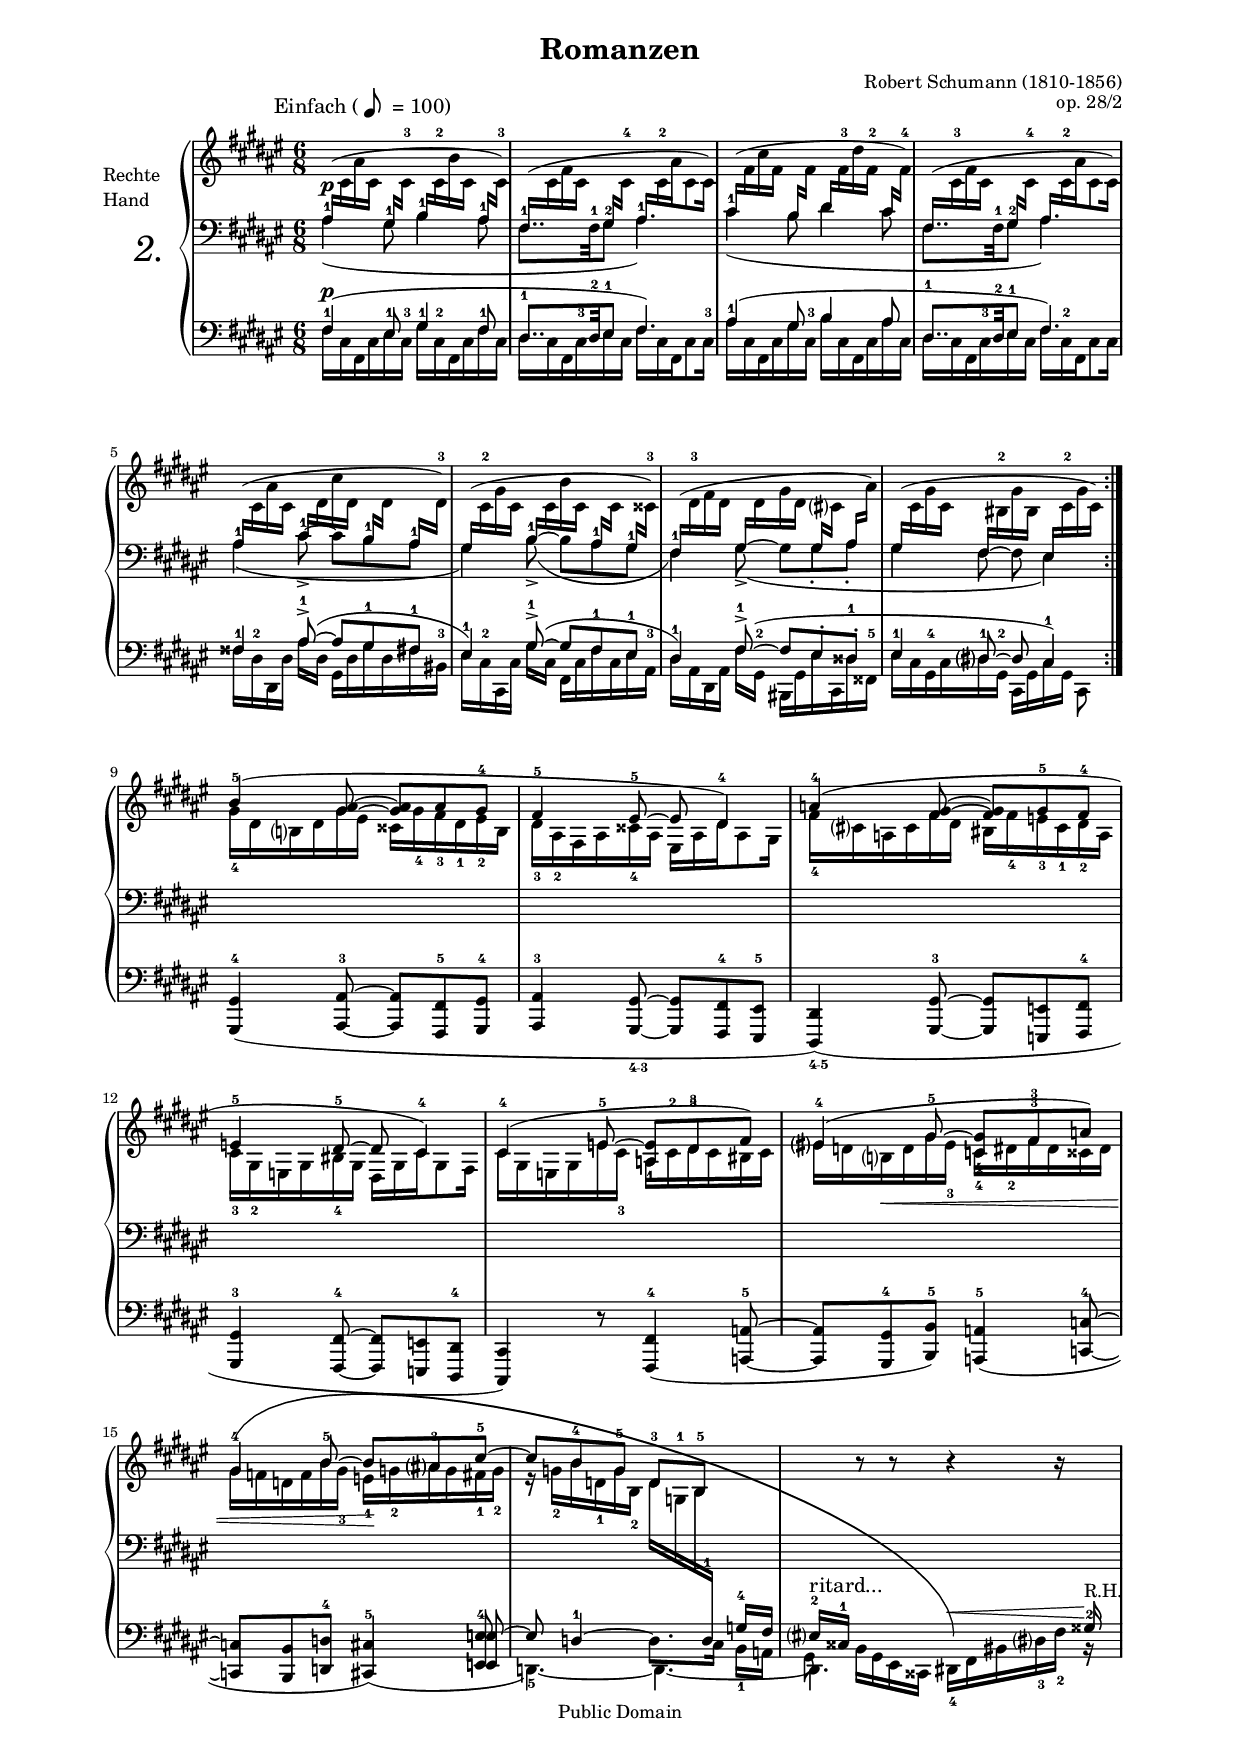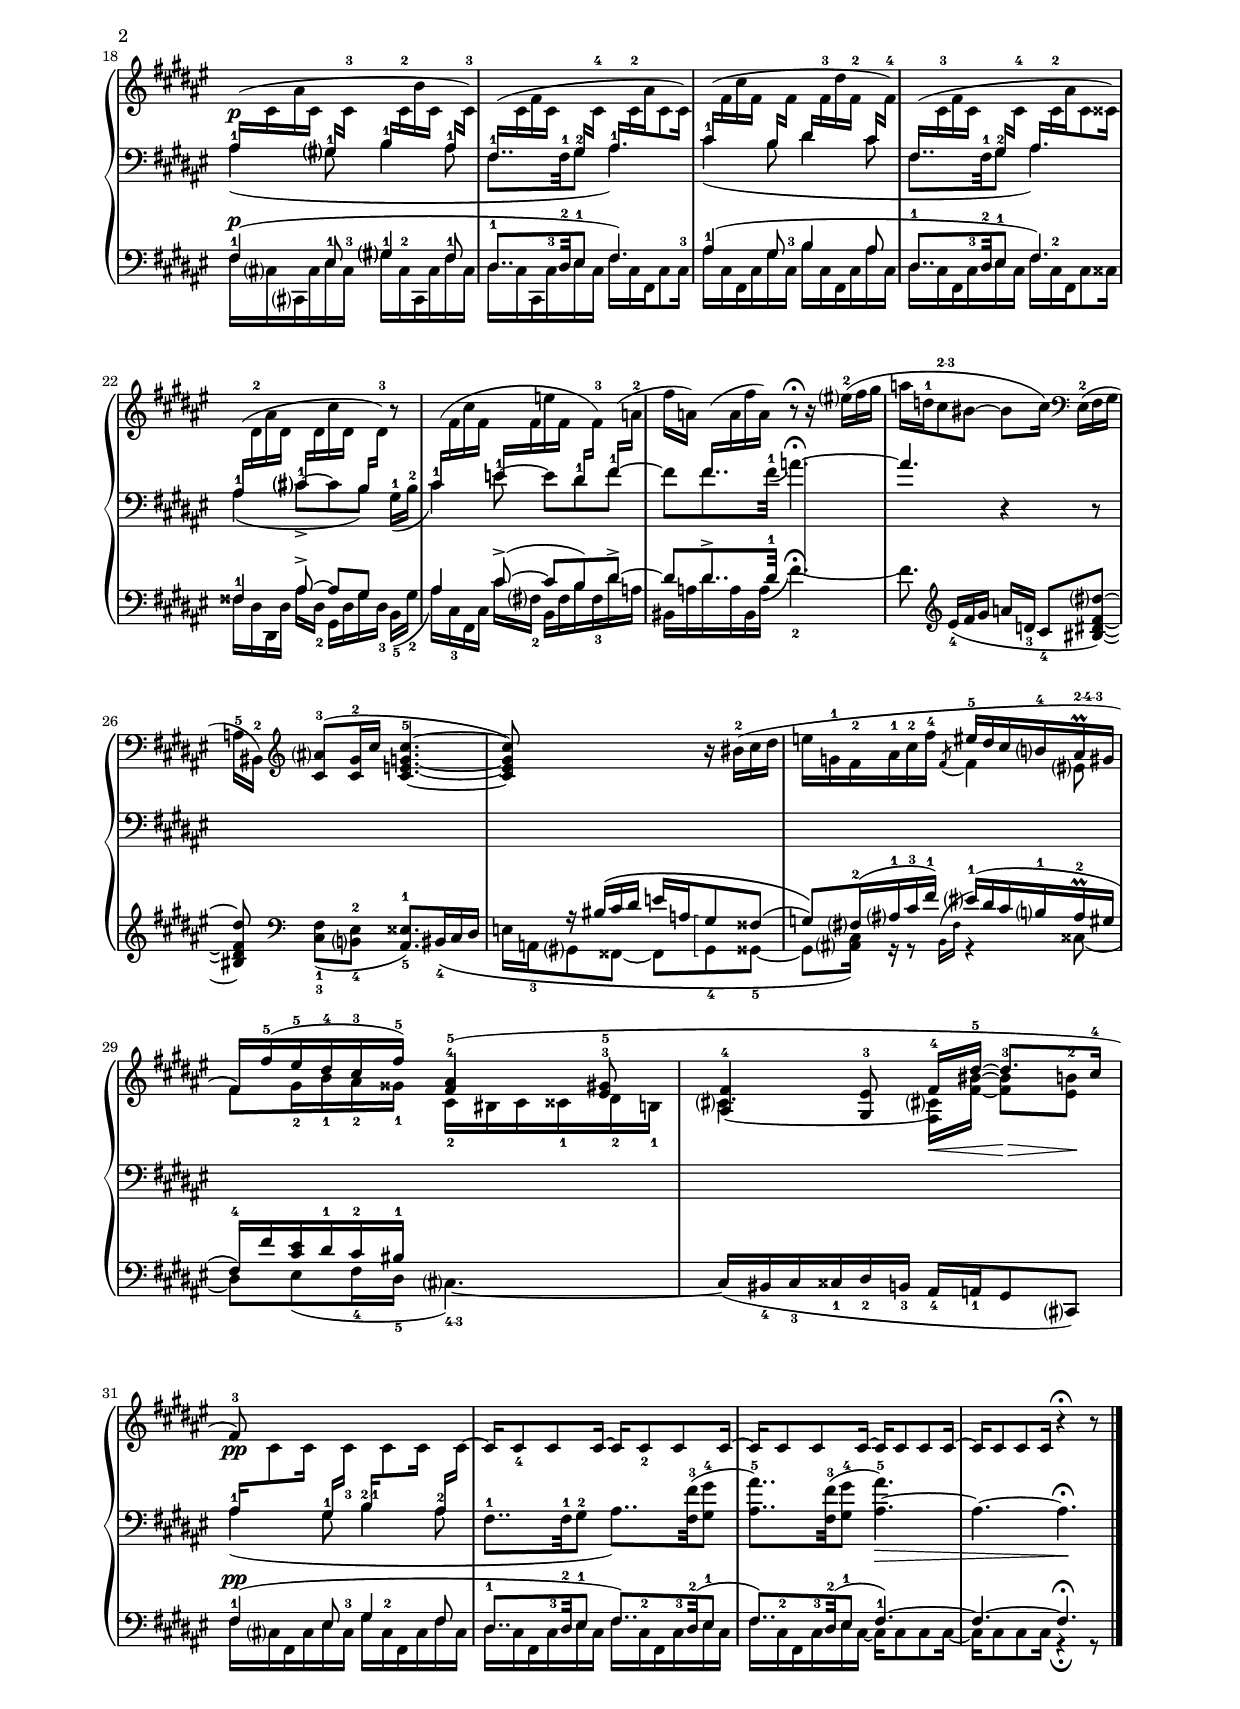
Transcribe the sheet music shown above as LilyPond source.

% NOT FINISHED!!!!

\include "deutsch.ly"

#(set-global-staff-size 16)

\version "2.10.0"

\header {
  title = "Romanzen"
  opus = "op. 28/2"
  composer = "Robert Schumann (1810-1856)"
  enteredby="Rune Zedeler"
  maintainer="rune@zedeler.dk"
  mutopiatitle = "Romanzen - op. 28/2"
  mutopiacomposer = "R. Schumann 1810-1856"
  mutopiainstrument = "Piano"
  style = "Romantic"
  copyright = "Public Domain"
}

u = { \change Staff = up  \stemDown }
m = { \change Staff = mid  \stemUp  }

%
% d = .. complains about note names.
% 
#(define d  #{ \change Staff = down  \stemUp #})

forcedBreak = \break

global =  { \key fis \major \time 6/8
  \set Score.beatLength =  #(ly:make-moment 3 8)
  \repeat volta 2 { s2.*8 } s2.*26 \bar "|."
}

righta =  \transpose c cis' {
 % \stemUp \slurUp \tieUp
 \stemUp
 \repeat volta 2 {
  \override TextScript   #'extra-offset = #'(-8.0 . 2.5)
  \m  a,16[^\p( \u c^\markup {
      \large "Einfach ("
      \note #"8" #1
      \large " = 100)" }
  a c ] \m  g,[ \u c^3 ] \m  b,[ \u c^2 b c] \m  a,[ \u c^3]) | 
  \revert TextScript #'extra-offset
  \m  f,[( \u c f c] \m  g,[ \u c^4] \m  a,[ \u c^2 a c8  c16)] | 
  \m  c16[( \u f c' f] \m  b,[ \u f] \m  d[ \u f^3 d' f^2] \m  c[ \u  f)^4] |
  \m  f,16[( \u c16^3 f c] \m  g,[ \u c^4] \m  a,[ \u c^2 a c8  c16)] |
  \m  a,[( \u c a c] \m  c[ \u d c' d] \m  b,[ \u d] \m  a,[ \u  d)^3] |
  \m  g,[( \u c^2 g c] \m  b,[ \u c b c] \m  a,[ \u c] \m  g,[ \u  cis)^3] |
  \m  f,[( \u d^3 f d] \m  g,[ \u d g d] \m  g,[ \u c] \m  a,[ \u  a)] |
  \m  g,[( \u c g c] \m  f,[ \u h,^2 g h,] \m  e,[ \u c^2 g  c)] |
 }
 \forcedBreak
 \stemUp \slurUp \tieUp
 b4^5( <a g>8~<a g> a g^4 |
 f4^5 e8^5~e  d4)^4 |
 as4^4( <g f>8~<g f> g^5 f^4 |
 es4^5 d8^5~d  c4)^4 |
 c^4( es8^5~<es as,_1> d^3  f) |
 e4^4( g8^5~<g ces_4> f^3  as) |
 g4^4 b8^5~b a c'^5~ |
 c' b^4 ges^5 des^3 b,^5 \d  ges,16[^4 f,] |
 e,^2^\markup { \large "ritard..." } cis,^1 \u r8 r r4 r16 \d gis,^2^"R.H."] |


 \forcedBreak
 \m  a,16[^\p( \u c a c] \m  g,[ \u c^3] \m  b,[ \u c^2 b c] \m  a,[ \u  c)^3 ]| 
 \m  f,[( \u c f c] \m  g,[ \u c^4] \m  a,[ \u c^2 a c8  c16)] | 
 \m  c16[( \u f c' f] \m  b,[ \u f] \m  d[ \u f^3 d' f^2] \m  c[ \u  f)]^4 | 
 \m  f,[( \u c^3 f c] \m  g,[ \u c^4] \m  a,[ \u c^2 a c8  cis16)] |
 \m  a,[( \u d^2 a d] \m  c[ \u d c' d] \m  b,[ \u  d)^3] r8 |
 \m  c16[( \u f c' f] \m  es[ \u f es' f] \m  d[ \u  f)^3] \m  f[( \u as^2] |
  f'[  as)] \m  f[( \u as f'  as)] r8^\fermata r16 e'^2( f' g' | \stemNeutral \tieNeutral
 as' des'^1 c'8^\markup { \finger "2-3" } h~h  c'16) \clef F  e,16[(^2 f, g,] |
 \forcedBreak

  as,[^5 h,,^2)] \clef G <c a^3>8[( <c g^2>16 c'] <c es ges c'^5>4.~
 <c es ges c'>8) s4 s8 r16 h^2( c' d' | 
 es' ges-1 f-2 a-1 c'-2 f'-4 \stemUp \tieUp e'-5 d' c' b-4 a^\prall^\markup { \finger "2-4-3" } g |
  f) f'-5( e'-5 d'-4 c'-3  f')-5 <f^4 a^5>4( <e^3 g^5>8 |
 <a, f^4>4 <g, e^3>8 f16^4 d'^5~ d'8.[ c'16^4] |
 \forcedBreak 
 << f8)^3_\pp \new Voice =  "another" { \m  a,16[ \u c8 c16] } >> \m  g,[ \u c_3] \m  b,[^\markup { \finger "2-1" } \u c8 c16] \m  a,[ \u c]~ | \stemNeutral
 c16 c8_4 c c16~c c8_2 c c16~ |
 c16 c8 c c16~c c8 c c16~ |
 c16 c8 c c16 r4^\fermata r8 | \bar "|."

}

rightb =  \transpose c cis' {
 \relative c { \stemDown \slurDown
  \repeat volta 2 {
   a4^1( g8^1 b4^1 a8^1 |
   f8..^1 f32^1 g8^2  a4.)^1 |
   c4^1( b8 d4 c8 |
   f,8.. f32^1 g8^2  a4.) |
   a4(^1 c8^1_\accent~c b^1 a^1 |
    g4) b8^1_\accent(~b a^1 g^1 |
    f4)^1 g8_\accent(~g g_. a_. |
   g4 f8~f  e4) |
  }
 }
 \u \slurUp
 g16_4 d b, d g e cis g_4 f_3 d_1 e_2 b, |
 d_3 a,_2 f, a, cis_4 a, e, a, d a,8 g,16 |
 f_4 c as, c f d h, f_4 es_3 c_1 d_2 as, |
 c_3 g,_2 es, g, h,_4 g, d, g, c g,8 f,16 |
 c g, es, g, es c_3 as, c^2 d^3 c h, c |
 e des b,\< des g e_3 ces_4 d_2 f^3 d cis d |
 \once \override PhrasingSlur   #'extra-offset = #'(0 . 3)
 g\( fes des fes b g_3 es_1\! ges_2 a^3 ges f_1 ges_2 |
 r ges_2 b des_1 ges b,_2 des ges,^1 b, \d des,^1 \stemDown \transpose c' c { b,[_1 as,] |
 g,8  b,16[ g, e, cis,]  d,\)_4 \< f, h, d_3 f_2  r16\! }

 \change Staff=mid
 \relative c { \stemDown \slurDown
  a4^1( g8^1 b4^1 a8^1 |
  f8..^1 f32^1 g8^2  a4.)^1 |
  c4^1( b8 d4 c8 |
  f,8.. f32^1 g8^2  a4.) |
  a4^1( c8^1_\accent~[c b)] g16^1([ b^2] |
   c4)^1 es8^1~es d^1 f^1~ |
  \override PianoStaff.Arpeggio  #'direction = #UP
  f f8.. f32^1( as4.)^\fermata\arpeggio ~ |
  \revert PianoStaff.Arpeggio #'direction
  \stemUp \tieUp as r4 r8 |
 }
  s2. s
 \u s4. \grace {
  \override Stem   #'stroke-style = #"grace"
  f8(
  \revert Stem #'stroke-style }
  f4) e8 |
 f g16_2 b_1 a_2 gis_1 c_2 h, c cis_1 d_2 b,_1 |
 \tieDown c4.~<f, c  >16\< \tieNeutral <f h>~ < f^3 h >8[\>\! < e b^2> \!] |
 \change Staff=mid
 \transpose c' c {
  a4^1( g8^1 b4 a8^2 |
  f8..^1 f32^1 g8^2  a8..)   \slurUp <f f'^3>32( <g g'^4>8 |
  <a a'^5>8..) <f f'^3>32( <g g'^4>8 <a a'^5 >4.\>) ~ |
  a~ a\!^\fermata \bar "|."
 }
}

lefta =  \transpose c cis {
 \stemUp \slurUp \tieUp
 \repeat volta 2 {
  f4^1( e8^1 g4^1 f8^1 |
  d8..^1 d32^2 e8^1  f4.) |
  a4^1( g8 b4 a8 |
  d8..^1 d32^2 e8^1  f4.) |
  fis4^1 a8^1^\accent(~a g^1 f^1 |
   e4)^1 g8^1^\accent(~g f^1 e^1 |
   d4)^1 f8^1^\accent(~f e^. dis^1^. |
  e4^1 d8^1~d  c4)^1 |
 }
 \d \tieNeutral \slurDown
 <<
 \transpose c' c {
  g4 a8~a f g | a4 g8~g f e |
  d4 g8~g es f | g4 f8~f es d |
  c4 r8 f4 as8~ | as g b as4 ces'8~ |
  ces' b des' c'4 \new Voice =  "another" { \stemUp \tieUp <es' es>8~ |
  es' des'4^1~ \stemDown  des'8.[ c'16] }
 }
 \transpose c' c, {
  g4(-4 a8-3~a f-5 g-4 | a4-3 g8-\markup { \finger "4-3" } ~g f-4 e-5 |
   d4)-\markup { \finger "4-5" }( g8-3~g es f-4 | g4-3 f8-4~f es d-4 |
   c4) r8 f4-4( as8-5~ | as g-4  b)-5 as4-5( ces'8-4~ |
  ces' b des'-4  c'4)-5( <es'-4 es''>8 |
  \stemDown \tieDown  des'4.)_5~des'~ |
  \override NoteColumn   #'horizontal-shift = #-1 des' s
 }
 >>
 \change Staff=down \stemUp \slurUp \tieUp \phrasingSlurUp
 f4^1( e8^1 g4^1 f8^1 |
 d8..^1 d32^2 e8^1  f4.) |
 a4^1( g8 b4 a8 |
 d8..^1 d32^2 e8^1  f4.) |
 fis4 a8^\accent~a g s |
 a4 c'8^\accent(~c'  b) d'^\accent~ |
 d' d'8..^\accent d'32-1 s4. |
 s2.*2
 s8 r16 h\( c' d' es' as g8\arpeggio  fis(
 ges)\) f16-2( a-1 c'-3  f')-1 \grace {
  \override Stem   #'stroke-style = #"grace"
  \stemDown \slurUp  b,[( f] \stemUp 
  \revert Stem #'stroke-style }
  e')-1( d' c' b-1 a-2\prall g 
  f16)-4 f' <c' e'> d'-1 c'-2 h-1 s4.
 s2.
 f4^1( e8 g4 f8 |
 d8..^1 d32-2 e8^1  f8..) d32^2( e8^1 |
  f8..) d32-2( e8^1  f4.)^1 ~ |
 f~ f\fermata |
}

leftb =  \transpose c cis {
 \stemDown \slurDown \tieDown
 \repeat volta 2 {
  f16^\p c f, c e c-3 g c-2 f, c f c |
  d c f, c-3 e c f c f, c8 c16-3 |
  a16 c f, c g c-3 b c f, c a c |
  d c f, c-3 e c f c-2 f, c8 c16 |
  fis d-2 d, d  a[ d] g, d g d f h,-3 |
  e c-2 c, c  g[ c] f, c f c e a,-3 |
  d a, d, a,  f[ g,-2] h,, g, e c, dis fis,-5 |
  e c g,-4 c d g,-2  c,[ g, c g,] c,8 |
 }

 s2.*9 |

 f16^\p c c, c e c-3 g c-2 c, c f c |
 d c c, c-3 e c f c f, c8 c16-3 |
 a16 c f, c g c-3 b c f, c a c |
 d c f, c-3 e c f c-2 f, c8 cis16 |
 fis^1 d d, d  a[ d_2] g, d g d_3  b,[_5( g_2] |
  a) c_3 f, c  c'[ f_2] b, f b f_3 d' as |
 h, as d' as h, as( f'4.)^\fermata\arpeggio_2 ~
 \d \stemDown f'8. \clef G \stemNeutral \tieNeutral \phrasingSlurDown
   \transpose c c' { e16[_4( f g]  as[ des_3]  c8[_4 <h, d f d'>)]~ |
 <h, d f d'>} \clef F <c_3 f_1>[( <b,_4 e^2>] <a,_5 eis^1>8.) h,16_4\( c d |
 \voiceTwo
 es as,_3 g,8 fis,~fis, g,_4\arpeggio gis,_5~ |
 gis, <a, c>16\) r16 r8 r4 cis8( |
  d) e( f16_4 d_5  c4.)_ \markup { \finger "4-3" }~ |
 \oneVoice
 c16( h,_4 c_3 cis_1 d_2 b,_3 a,_4 as,_1 g,8  c,8) |
 \change Staff = down \stemDown \tieDown
 f16^\pp c f, c e c-3 g c-2 f, c f c |
 d c f, c-3 e c f c-2 f, c-3 e c |
 f c-2 f, c-3 e c ~ c c8 c c16 ~ |
 c c8 c c16 r4_\fermata r8 \bar "|." |
}


\paper {
    indent = 0.5 \in
    % textheight = 29.8 \cm
    pagenumber = no
    line-width = 17.0 \cm
}  
		       
\score { 
  \context PianoStaff <<
    #(set-accidental-style 'piano-cautionary)
    \override PianoStaff.NoteCollision   #'merge-differently-dotted = ##t
    \set PianoStaff.connectArpeggios = ##t
    \override PianoStaff.Arpeggio #'stencil = #ly:arpeggio::brew-chord-bracket

    \override PianoStaff.InstrumentName #'font-size = #6
    \override PianoStaff.InstrumentName #'font-shape = #'italic
    \override PianoStaff.InstrumentName #'font-magnification = #3
    
    \set PianoStaff.instrumentName = "  2."
    \new Staff =  "up" {
      \override Staff.DynamicLineSpanner   #'direction = #DOWN
      \clef G <<\global \new Voice =  "upv" \righta >>
    }
    \new Staff =  "mid" {
    \override Staff.InstrumentName #'font-size = #0
    \override Staff.InstrumentName #'font-shape = #'upright
    \override Staff.InstrumentName #'font-magnification = #1
    \override Staff.InstrumentName #'extra-offset = #'(0 . 6)
   % \set Staff.instrumentName = "\\begin{turn}{-90}{Rechte Hand}\\end{turn}"
    \set Staff.instrumentName = \markup { \column { Rechte Hand }  \hspace #2 }
      \clef F <<\global \new Voice =  "midv" \rightb>>
    }
      \new Staff =  "down" {
        \override Staff.DynamicLineSpanner   #'direction = #UP
        \clef F
	<< \global \new Voice \lefta \new Voice \leftb >>
    }
  >>
  \layout { 
    \context {
      \RemoveEmptyStaffContext
    }
    \context {
      \Score
      \override SpacingSpanner #'common-shortest-duration = #(ly:make-moment 1 8)
    }
  }
  
  \midi {
    \context {
      \Score
      tempoWholesPerMinute = #(ly:make-moment 100 8)
      }
    }


}


